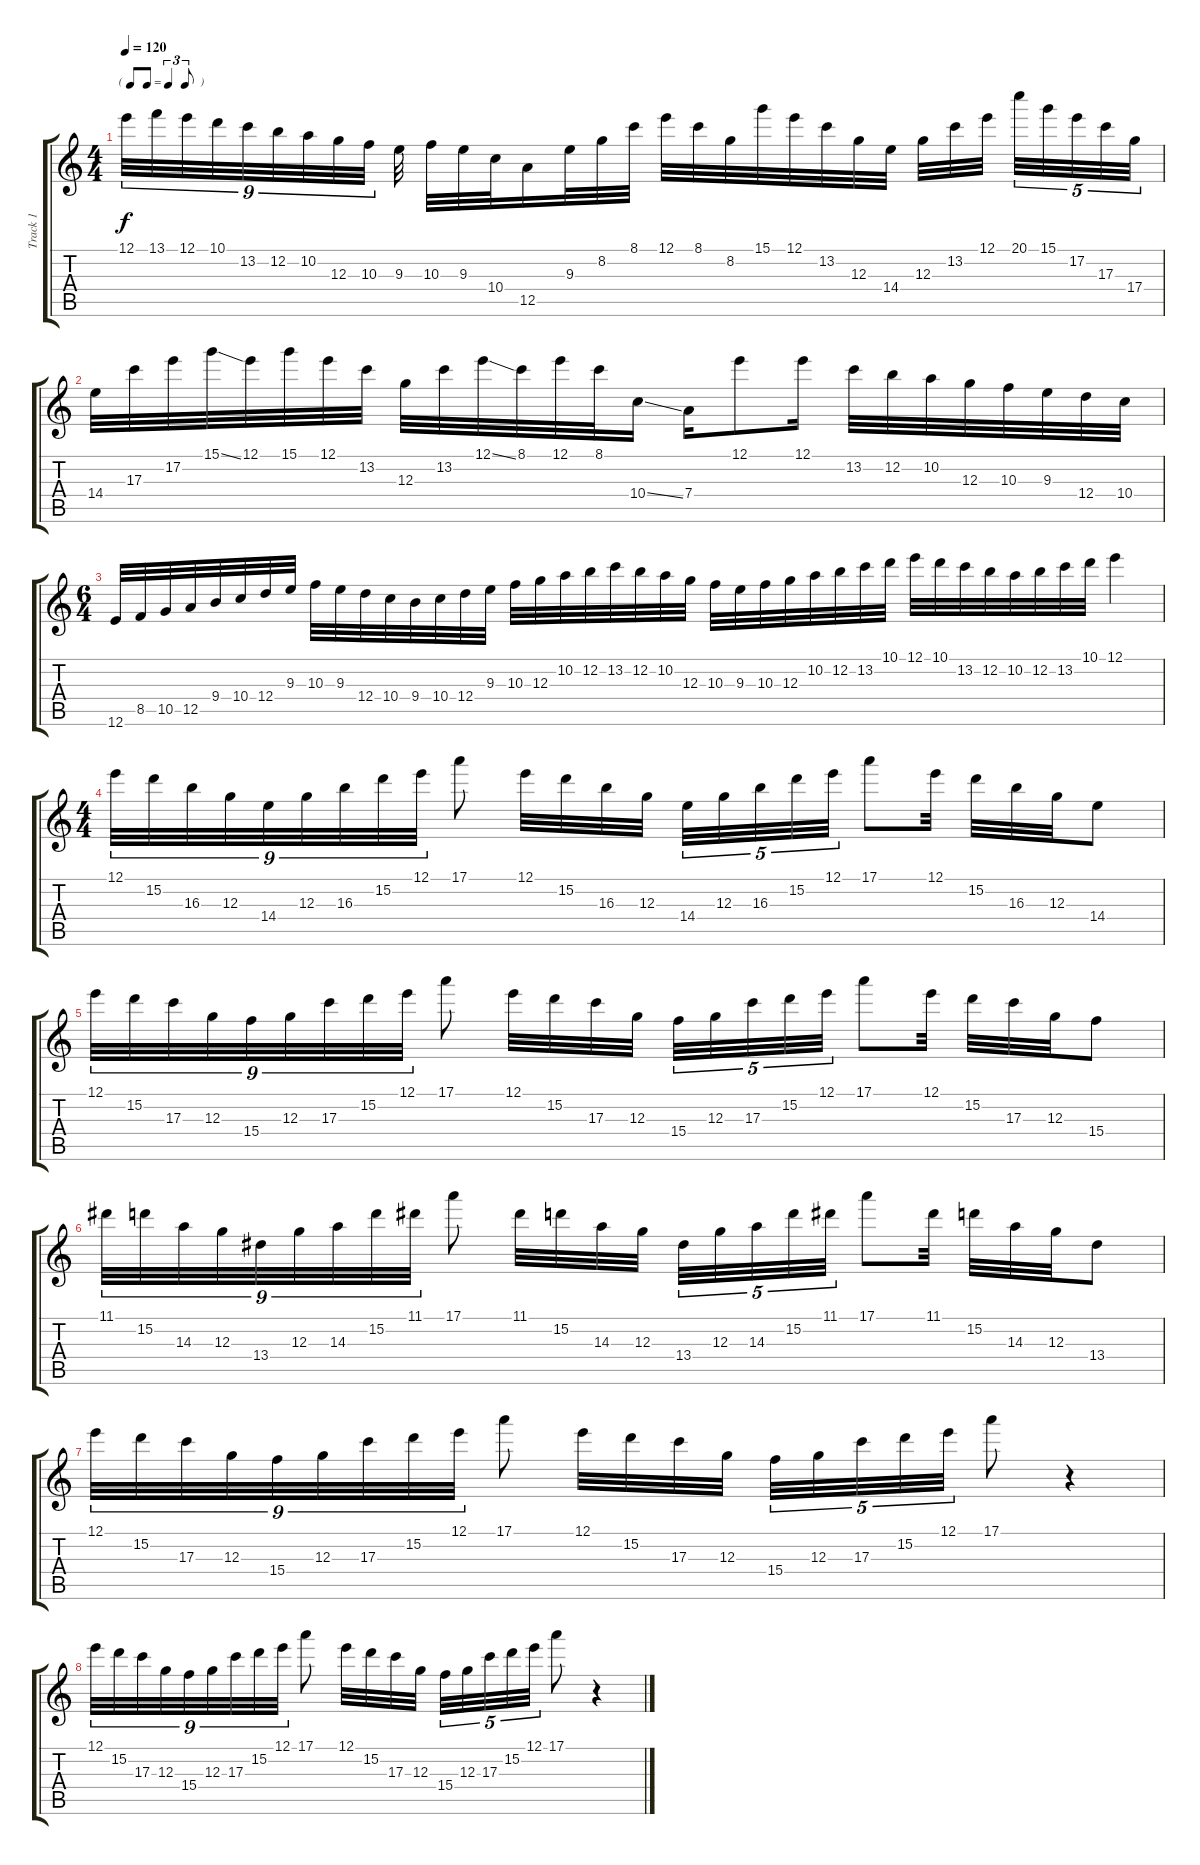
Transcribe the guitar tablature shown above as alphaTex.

\track ("Track 1" "Track 1") {instrument distortionguitar}
\staff {score tabs}
\tuning (E4 B3 G3 D3 A2 E2) {hide}
\ts (4 4)
\tf triplet8th
\tempo 120
\clef g2
\ks c
12.1.32{tu (9 8) dy f} 13.1.32{tu (9 8)} 12.1.32{tu (9 8)} 10.1.32{tu (9 8)} 13.2.32{tu (9 8)} 12.2.32{tu (9 8)} 10.2.32{tu (9 8)} 12.3.32{tu (9 8)} 10.3.32{tu (9 8)} 9.3.32 10.3.32 9.3.32 10.4.32 12.5.16 9.3.32 8.2.32 8.1.32 12.1.32 8.1.32 8.2.32 15.1.32 12.1.32 13.2.32 12.3.32 14.4.32 12.3.32 13.2.32 12.1.32 20.1.32{tu (5 4)} 15.1.32{tu (5 4)} 17.2.32{tu (5 4)} 17.3.32{tu (5 4)} 17.4.32{tu (5 4)} |
14.4.32 17.3.32 17.2.32 15.1{ss}.32 12.1.32 15.1.32 12.1.32 13.2.32 12.3.32 13.2.32 12.1{ss}.32 8.1.32 12.1.32 8.1.32 10.4{ss}.16 7.4.16 12.1.8 12.1.16 13.2.32 12.2.32 10.2.32 12.3.32 10.3.32 9.3.32 12.4.32 10.4.32 |
\ts (6 4)
12.6.32 8.5.32 10.5.32 12.5.32 9.4.32 10.4.32 12.4.32 9.3.32 10.3.32 9.3.32 12.4.32 10.4.32 9.4.32 10.4.32 12.4.32 9.3.32 10.3.32 12.3.32 10.2.32 12.2.32 13.2.32 12.2.32 10.2.32 12.3.32 10.3.32 9.3.32 10.3.32 12.3.32 10.2.32 12.2.32 13.2.32 10.1.32 12.1.32 10.1.32 13.2.32 12.2.32 10.2.32 12.2.32 13.2.32 10.1.32 12.1.4 |
\ts (4 4)
12.1.32{tu (9 8)} 15.2.32{tu (9 8)} 16.3.32{tu (9 8)} 12.3.32{tu (9 8)} 14.4.32{tu (9 8)} 12.3.32{tu (9 8)} 16.3.32{tu (9 8)} 15.2.32{tu (9 8)} 12.1.32{tu (9 8)} 17.1.8 12.1.32 15.2.32 16.3.32 12.3.32 14.4.32{tu (5 4)} 12.3.32{tu (5 4)} 16.3.32{tu (5 4)} 15.2.32{tu (5 4)} 12.1.32{tu (5 4)} 17.1.8 12.1.32 15.2.32 16.3.32 12.3.32 14.4.8 |
12.1.32{tu (9 8)} 15.2.32{tu (9 8)} 17.3.32{tu (9 8)} 12.3.32{tu (9 8)} 15.4.32{tu (9 8)} 12.3.32{tu (9 8)} 17.3.32{tu (9 8)} 15.2.32{tu (9 8)} 12.1.32{tu (9 8)} 17.1.8 12.1.32 15.2.32 17.3.32 12.3.32 15.4.32{tu (5 4)} 12.3.32{tu (5 4)} 17.3.32{tu (5 4)} 15.2.32{tu (5 4)} 12.1.32{tu (5 4)} 17.1.8 12.1.32 15.2.32 17.3.32 12.3.32 15.4.8 |
11.1.32{tu (9 8)} 15.2.32{tu (9 8)} 14.3.32{tu (9 8)} 12.3.32{tu (9 8)} 13.4.32{tu (9 8)} 12.3.32{tu (9 8)} 14.3.32{tu (9 8)} 15.2.32{tu (9 8)} 11.1.32{tu (9 8)} 17.1.8 11.1.32 15.2.32 14.3.32 12.3.32 13.4.32{tu (5 4)} 12.3.32{tu (5 4)} 14.3.32{tu (5 4)} 15.2.32{tu (5 4)} 11.1.32{tu (5 4)} 17.1.8 11.1.32 15.2.32 14.3.32 12.3.32 13.4.8 |
12.1.32{tu (9 8)} 15.2.32{tu (9 8)} 17.3.32{tu (9 8)} 12.3.32{tu (9 8)} 15.4.32{tu (9 8)} 12.3.32{tu (9 8)} 17.3.32{tu (9 8)} 15.2.32{tu (9 8)} 12.1.32{tu (9 8)} 17.1.8 12.1.32 15.2.32 17.3.32 12.3.32 15.4.32{tu (5 4)} 12.3.32{tu (5 4)} 17.3.32{tu (5 4)} 15.2.32{tu (5 4)} 12.1.32{tu (5 4)} 17.1.8 r.4 |
12.1.32{tu (9 8)} 15.2.32{tu (9 8)} 17.3.32{tu (9 8)} 12.3.32{tu (9 8)} 15.4.32{tu (9 8)} 12.3.32{tu (9 8)} 17.3.32{tu (9 8)} 15.2.32{tu (9 8)} 12.1.32{tu (9 8)} 17.1.8 12.1.32 15.2.32 17.3.32 12.3.32 15.4.32{tu (5 4)} 12.3.32{tu (5 4)} 17.3.32{tu (5 4)} 15.2.32{tu (5 4)} 12.1.32{tu (5 4)} 17.1.8 r.4
